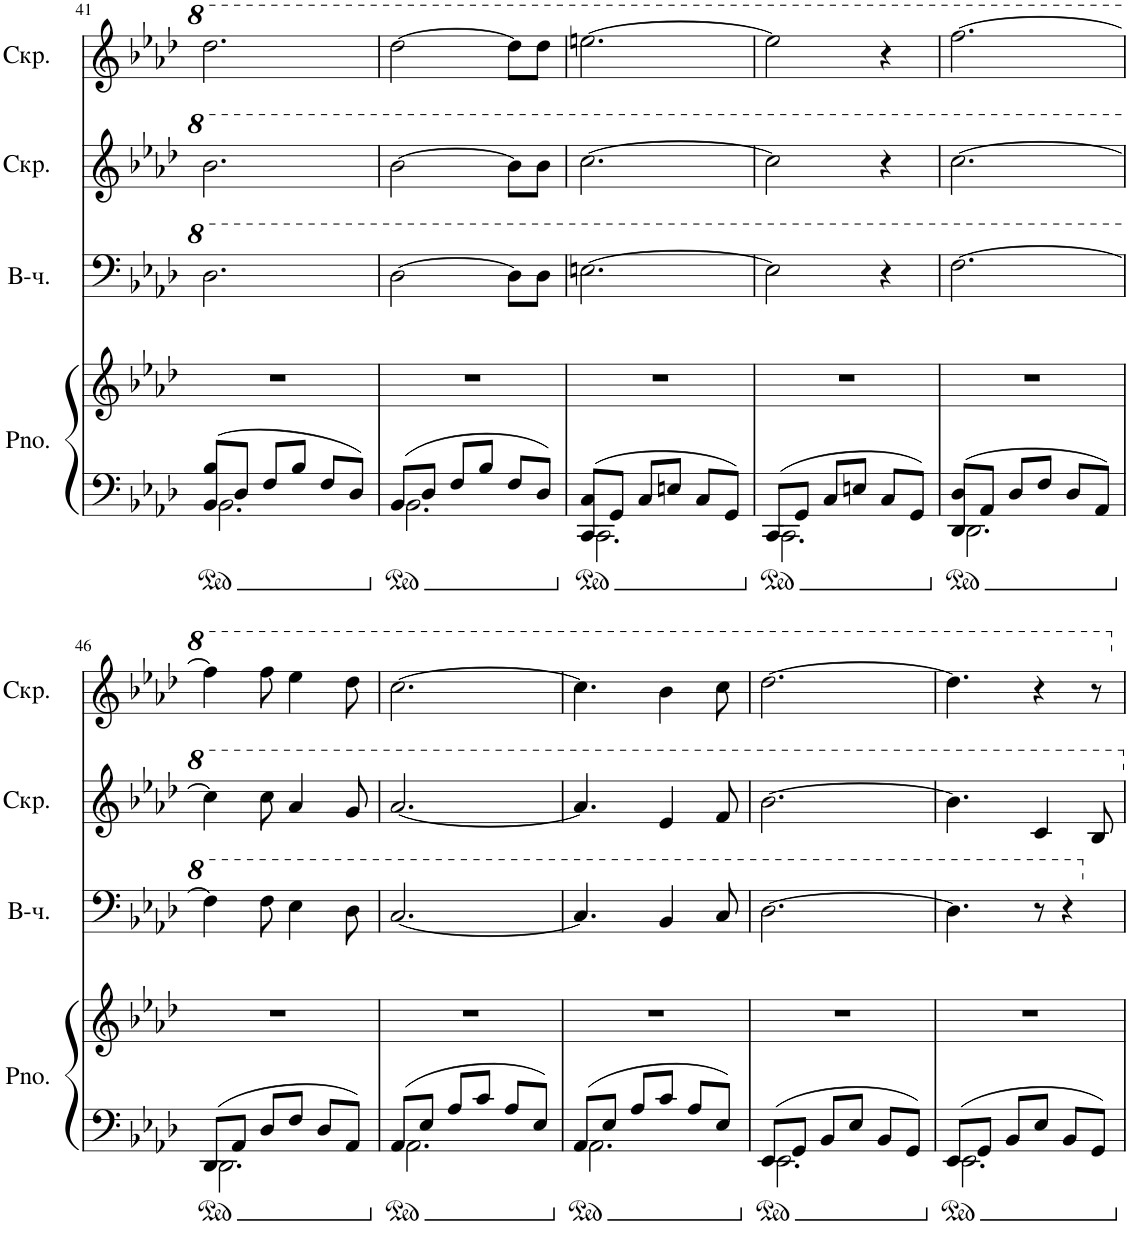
**kern	**kern	**kern	**kern	**kern
*part4	*part4	*part3	*part2	*part1
*staff5	*staff4	*staff3	*staff2	*staff1
*I"Piano	*	*I"Виолончель	*I"Скрипка	*I"Скрипка
*I'Pno.	*	*	*	*
!!LO:PB:g=z
*clefF4	*clefG2	*clefF4	*clefG2	*clefG2
*k[b-e-a-d-]	*k[b-e-a-d-]	*k[b-e-a-d-]	*k[b-e-a-d-]	*k[b-e-a-d-]
*M3/4	*M3/4	*M3/4	*M3/4	*M3/4
=41	=41	=41	=41	=41
*^	*	*	*	*
8BB-/ 8B-/L	2.BB-\	2.r	2.d-\	2.bb-\	2.ddd-\
8D-/J	.	.	.	.	.
8F/L	.	.	.	.	.
8B-/J	.	.	.	.	.
8F/L	.	.	.	.	.
8D-/J	.	.	.	.	.
=42	=42	=42	=42	=42	=42
8BB-/L	2.BB-\	2.r	[2d-\	[2bb-\	[2ddd-\
8D-/J	.	.	.	.	.
8F/L	.	.	.	.	.
8B-/J	.	.	.	.	.
8F/L	.	.	8d-\L]	8bb-\L]	8ddd-\L]
8D-/J	.	.	8d-\J	8bb-\J	8ddd-\J
=43	=43	=43	=43	=43	=43
8CC/ 8C/L	2.CC\	2.r	[2.en\	[2.ccc\	[2.eeen\
8GG/J	.	.	.	.	.
8C/L	.	.	.	.	.
8En/J	.	.	.	.	.
8C/L	.	.	.	.	.
8GG/J	.	.	.	.	.
=44	=44	=44	=44	=44	=44
8CC/L	2.CC\	2.r	2e\]	2ccc\]	2eee\]
8GG/J	.	.	.	.	.
8C/L	.	.	.	.	.
8En/J	.	.	.	.	.
8C/L	.	.	4r	4r	4r
8GG/J	.	.	.	.	.
=45	=45	=45	=45	=45	=45
8DD-/ 8D-/L	2.DD-\	2.r	[2.f\	[2.ccc\	[2.fff\
8AA-/J	.	.	.	.	.
8D-/L	.	.	.	.	.
8F/J	.	.	.	.	.
8D-/L	.	.	.	.	.
8AA-/J	.	.	.	.	.
!!LO:LB:g=z
=46	=46	=46	=46	=46	=46
8DD-/L	2.DD-\	2.r	4f\]	4ccc\]	4fff\]
8AA-/J	.	.	.	.	.
8D-/L	.	.	8f\	8ccc\	8fff\
8F/J	.	.	4e-\	4aa-/	4eee-\
8D-/L	.	.	.	.	.
8AA-/J	.	.	8d-\	8gg/	8ddd-\
=47	=47	=47	=47	=47	=47
8AA-/L	2.AA-\	2.r	[2.c/	[2.aa-/	[2.ccc\
8E-/J	.	.	.	.	.
8A-/L	.	.	.	.	.
8c/J	.	.	.	.	.
8A-/L	.	.	.	.	.
8E-/J	.	.	.	.	.
=48	=48	=48	=48	=48	=48
8AA-/L	2.AA-\	2.r	4.c/]	4.aa-/]	4.ccc\]
8E-/J	.	.	.	.	.
8A-/L	.	.	.	.	.
8c/J	.	.	4B-/	4ee-/	4bb-\
8A-/L	.	.	.	.	.
8E-/J	.	.	8c/	8ff/	8ccc\
=49	=49	=49	=49	=49	=49
8EE-/L	2.EE-\	2.r	[2.d-\	[2.bb-\	[2.ddd-\
8GG/J	.	.	.	.	.
8BB-/L	.	.	.	.	.
8E-/J	.	.	.	.	.
8BB-/L	.	.	.	.	.
8GG/J	.	.	.	.	.
=50	=50	=50	=50	=50	=50
8EE-/L	2.EE-\	2.r	4.d-\]	4.bb-\]	4.ddd-\]
8GG/J	.	.	.	.	.
8BB-/L	.	.	.	.	.
8E-/J	.	.	8r	4cc/	4r
8BB-/L	.	.	4r	.	.
8GG/J	.	.	.	8b-/	8r
*v	*v	*	*	*	*
=	=	=	=	=
*-	*-	*-	*-	*-
